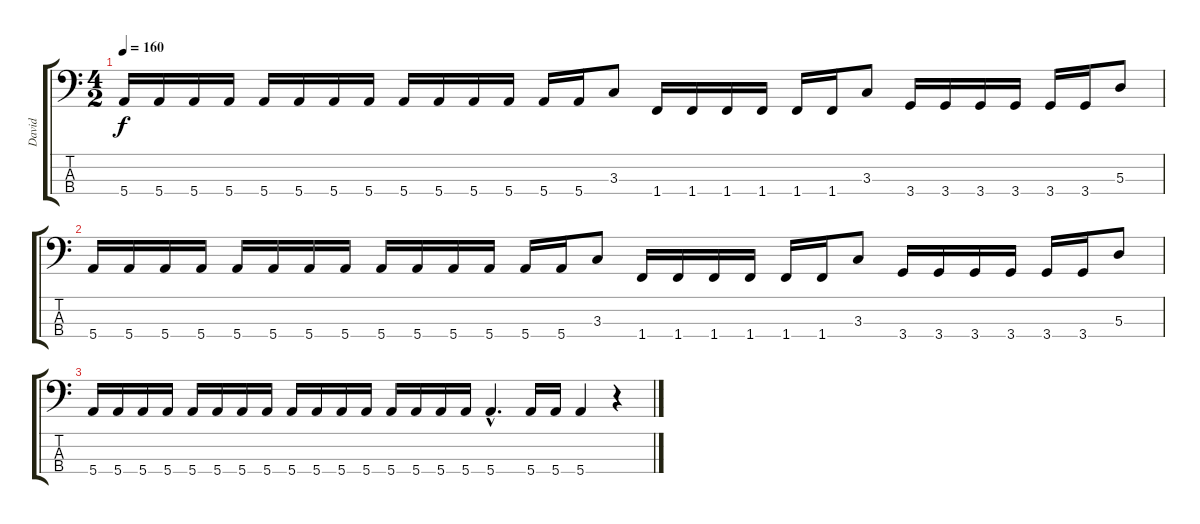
\track ("David" "David") {instrument electricbasspick}
\staff {score tabs}
\tuning (G2 D2 A1 E1) {hide}
\ts (4 2)
\tempo 160
\clef f4
\ks c
5.4.16{dy f} 5.4.16 5.4.16 5.4.16 5.4.16 5.4.16 5.4.16 5.4.16 5.4.16 5.4.16 5.4.16 5.4.16 5.4.16 5.4.16 3.3.8 1.4.16 1.4.16 1.4.16 1.4.16 1.4.16 1.4.16 3.3.8 3.4.16 3.4.16 3.4.16 3.4.16 3.4.16 3.4.16 5.3.8 |
5.4.16 5.4.16 5.4.16 5.4.16 5.4.16 5.4.16 5.4.16 5.4.16 5.4.16 5.4.16 5.4.16 5.4.16 5.4.16 5.4.16 3.3.8 1.4.16 1.4.16 1.4.16 1.4.16 1.4.16 1.4.16 3.3.8 3.4.16 3.4.16 3.4.16 3.4.16 3.4.16 3.4.16 5.3.8 |
5.4.16 5.4.16 5.4.16 5.4.16 5.4.16 5.4.16 5.4.16 5.4.16 5.4.16 5.4.16 5.4.16 5.4.16 5.4.16 5.4.16 5.4.16 5.4.16 5.4{hac}.4{d} 5.4.16 5.4.16 5.4.4 r.4
